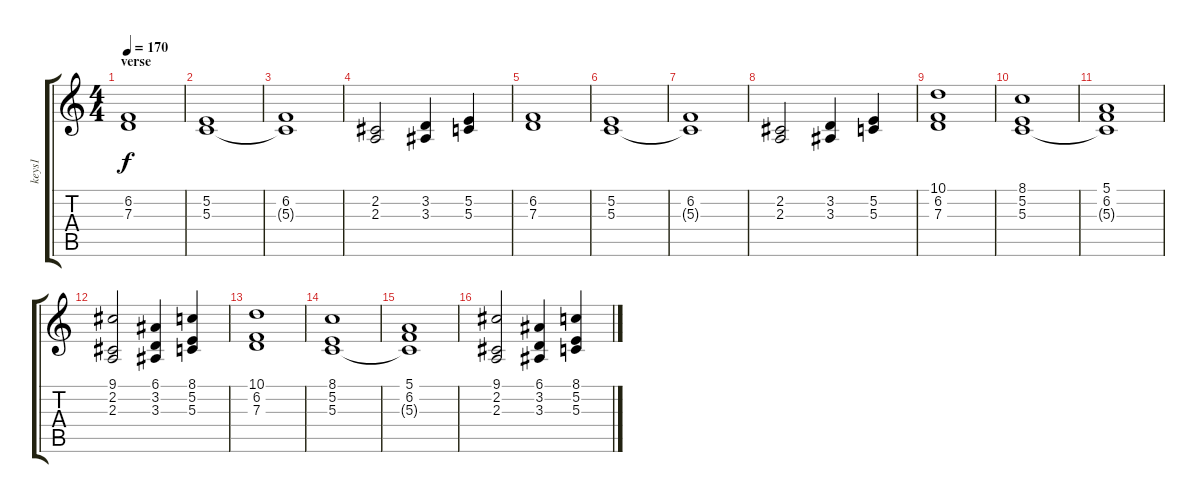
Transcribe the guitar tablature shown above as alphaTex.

\track ("keys1" "keys1") {instrument synthstrings1}
\staff {score tabs}
\tuning (E4 B3 G3 D3 A2 D2) {hide}
\ts (4 4)
\section ("" "verse")
\tempo 170
\clef g2
\ks c
(6.2 7.3).1{dy f} |
(5.2 5.3).1 |
(6.2 5.3{t}).1 |
(2.2 2.3).2 (3.2 3.3).4 (5.2 5.3).4 |
(6.2 7.3).1 |
(5.2 5.3).1 |
(6.2 5.3{t}).1 |
(2.2 2.3).2 (3.2 3.3).4 (5.2 5.3).4 |
(10.1 6.2 7.3).1 |
(8.1 5.2 5.3).1 |
(5.1 6.2 5.3{t}).1 |
(9.1 2.2 2.3).2 (6.1 3.2 3.3).4 (8.1 5.2 5.3).4 |
(10.1 6.2 7.3).1 |
(8.1 5.2 5.3).1 |
(5.1 6.2 5.3{t}).1 |
(9.1 2.2 2.3).2 (6.1 3.2 3.3).4 (8.1 5.2 5.3).4
